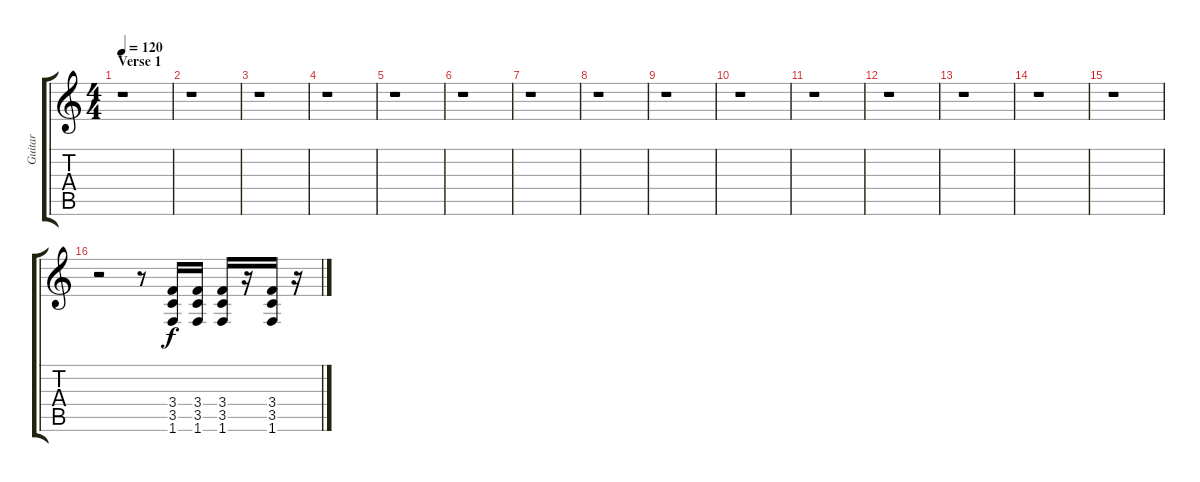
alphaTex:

\track ("Guitar" "Guitar") {instrument distortionguitar}
\staff {score tabs}
\tuning (E4 B3 G3 D3 A2 E2) {hide}
\ts (4 4)
\section ("" "Verse 1")
\tempo 120
\clef g2
\ks c
r.1{dy f} |
r.1 |
r.1 |
r.1 |
r.1 |
r.1 |
r.1 |
r.1 |
r.1 |
r.1 |
r.1 |
r.1 |
r.1 |
r.1 |
r.1 |
r.2 r.8 (3.4 3.5 1.6).16 (3.4 3.5 1.6).16 (3.4 3.5 1.6).16 r.16 (3.4 3.5 1.6).16 r.16
